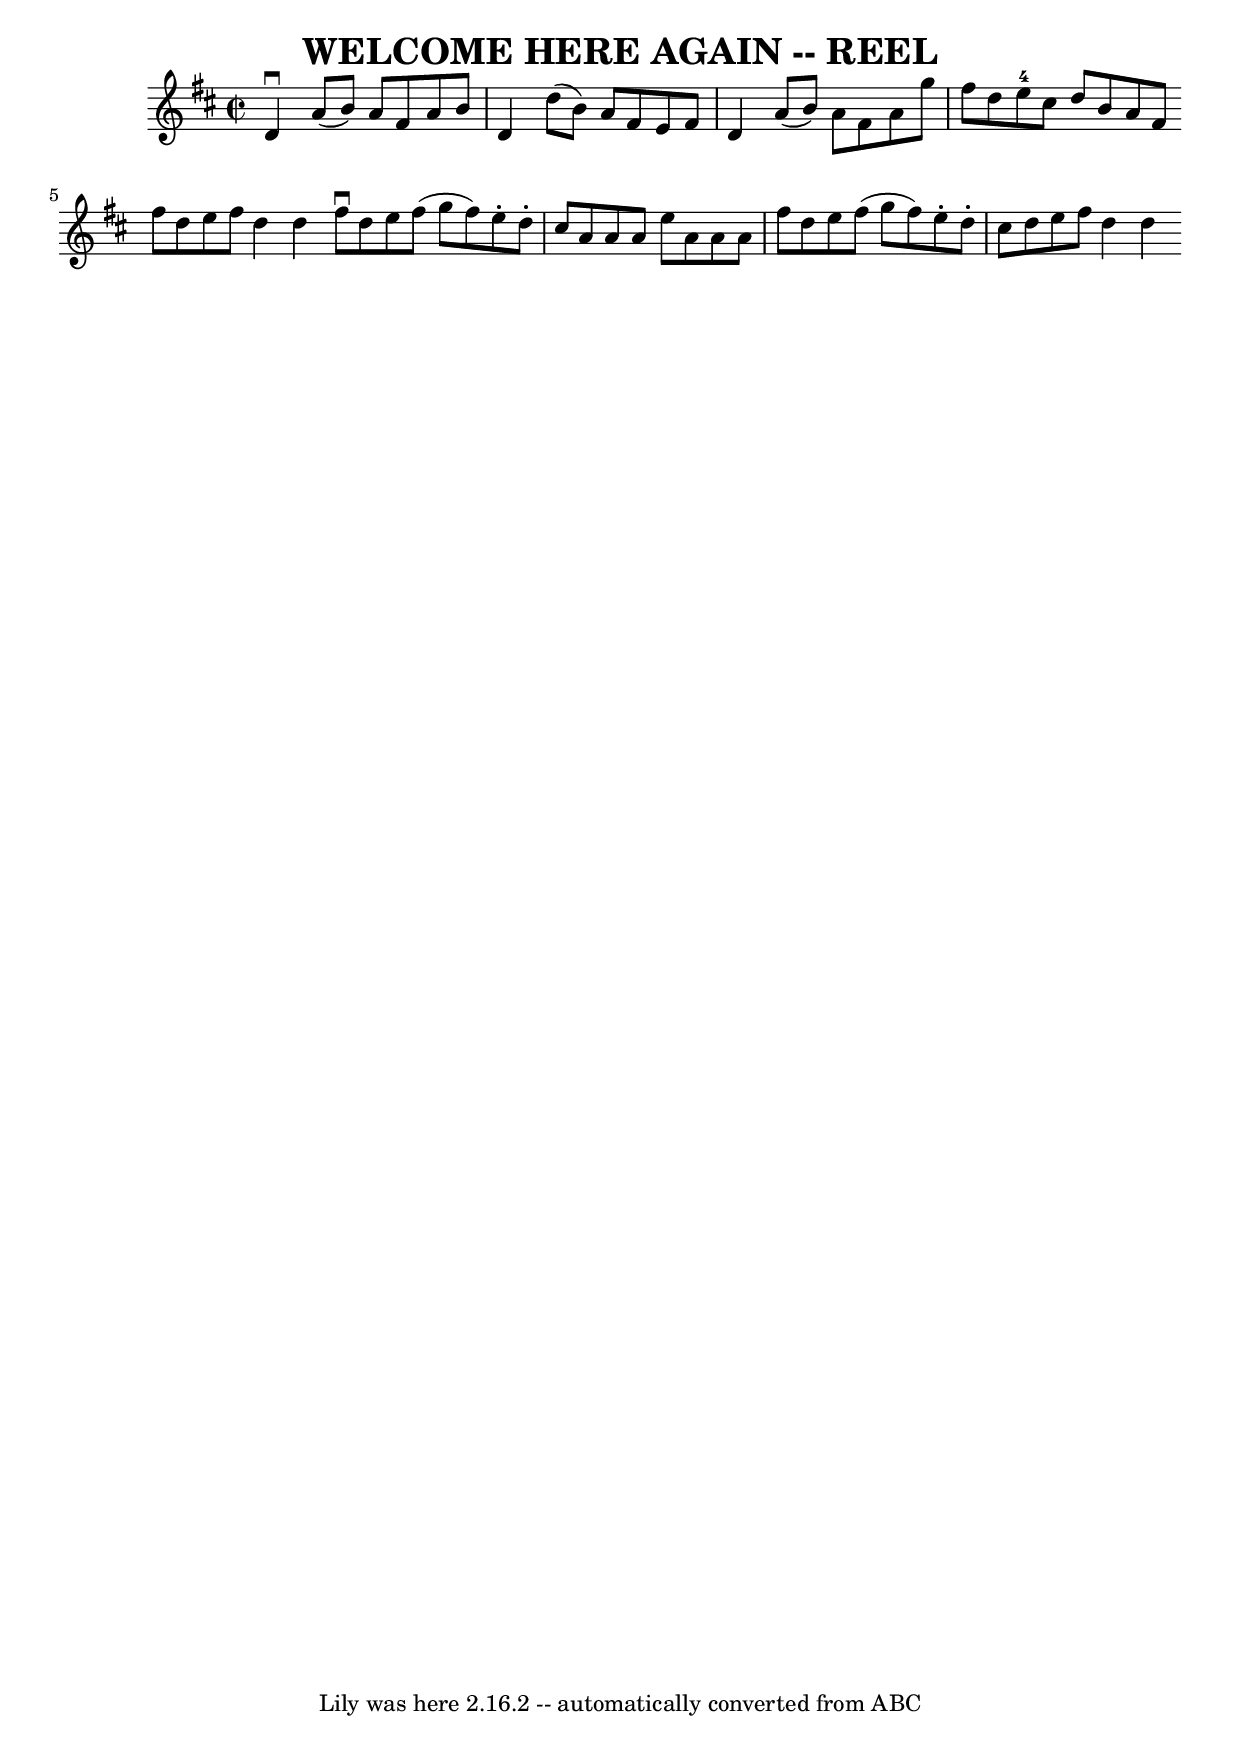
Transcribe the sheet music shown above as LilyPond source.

\version "2.16.2"
\include "Mammoth.ily"
\header {
	%% book = "Ryan's Mammoth Collection of Fiddle Tunes"
	crossRefNumber = "1"
	footnotes = ""
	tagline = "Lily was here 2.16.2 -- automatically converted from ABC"
	title = "WELCOME HERE AGAIN -- REEL"
}
voicedefault =  {


\override Staff.TimeSignature #'style = #'C
 \time 2/2 
\key d \major d'4^\downbow a'8 (b'8) a'8 fis'8    
a'8 b'8    |
 d'4 d''8 (b'8) a'8 fis'8 e'8 fis'8 
   |
 d'4 a'8 (b'8) a'8 fis'8 a'8 g''8    |
  
   |
 fis''8 d''8 e''8-4 cis''8 d''8 b'8 a'8    
fis'8    \bar ":|" fis''8 d''8 e''8 fis''8 d''4 d''4    
|
     \bar "|:" fis''8^\downbow d''8 e''8 fis''8 (g''8    
fis''8) e''8 -. d''8 -.   |
 cis''8 a'8 a'8 a'8 e''8 
 a'8 a'8 a'8    |
 fis''8 d''8 e''8 fis''8 (g''8    
fis''8) e''8 -. d''8 -.   |
 cis''8 d''8 e''8 fis''8    
d''4 d''4    \bar ":|"   
}

\score{
    <<

	\context Staff="default"
	{
	    \voicedefault 
	}

    >>
	\layout {
	}
	\midi {}
}
